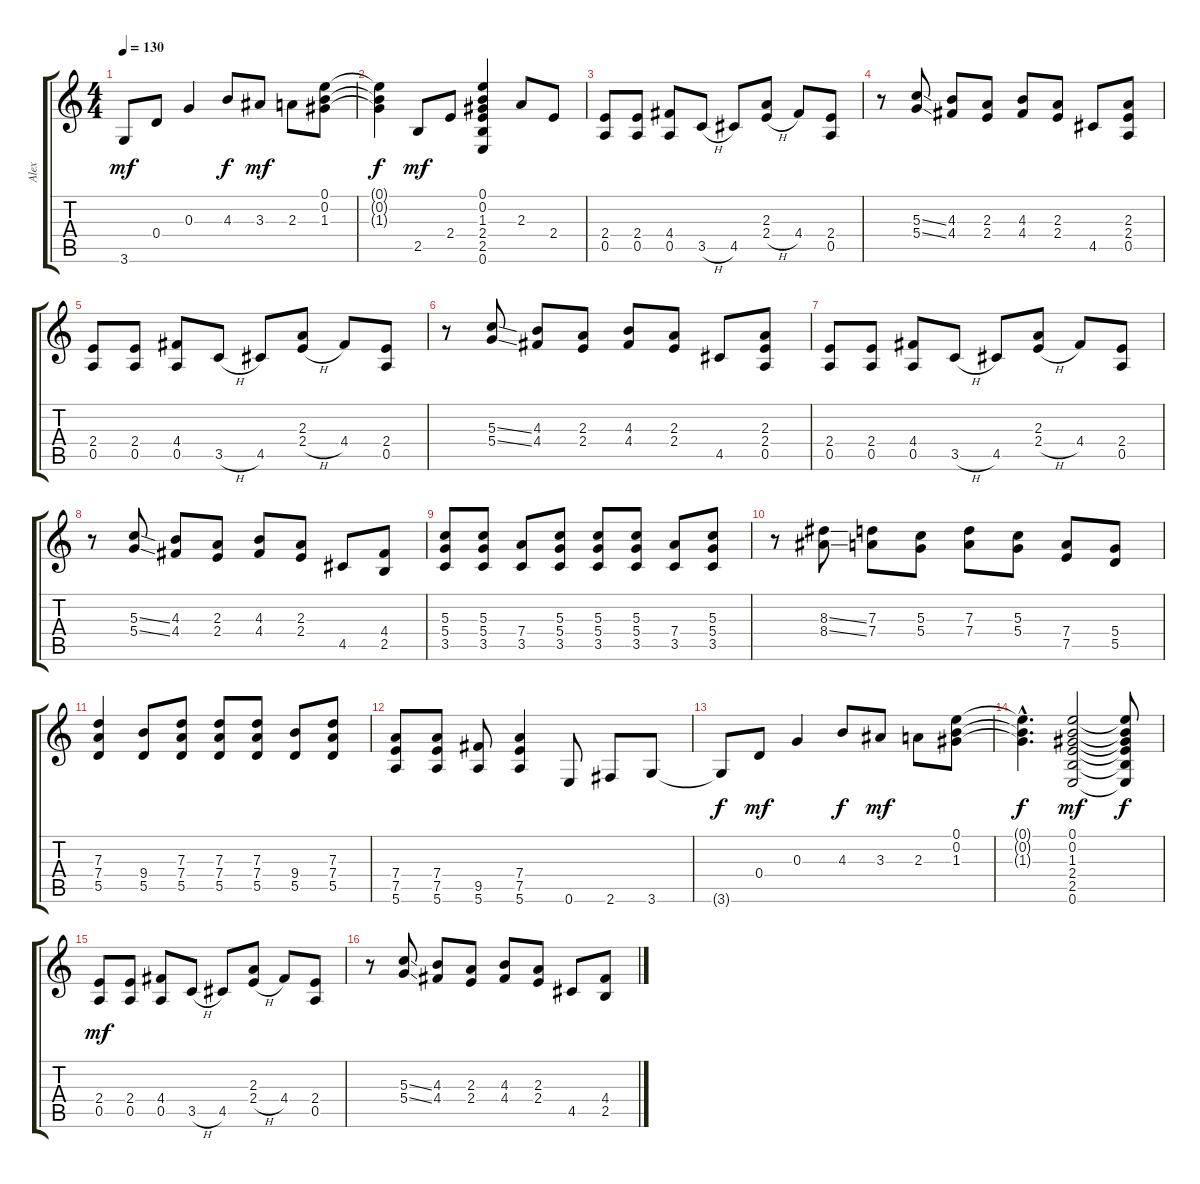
\track ("Alex" "Alex") {instrument overdrivenguitar}
\staff {score tabs}
\tuning (E4 B3 G3 D3 A2 E2) {hide}
\ts (4 4)
\tempo 130
\clef g2
\ks c
3.6.8{dy mf} 0.4.8 0.3.4 4.3.8{dy f} 3.3.8{dy mf} 2.3.8 (0.1 0.2 1.3).8 |
(0.1{t} 0.2{t} 1.3{t}).4{dy f} 2.5.8{dy mf} 2.4.8 (0.1 0.2 1.3 2.4 2.5 0.6).4 2.3.8 2.4.8 |
(2.4 0.5).8 (2.4 0.5).8 (4.4 0.5).8 3.5{h}.8 4.5.8 (2.3 2.4{h}).8 4.4.8 (2.4 0.5).8 |
r.8 (5.3{ss} 5.4{ss}).8 (4.3 4.4).8 (2.3 2.4).8 (4.3 4.4).8 (2.3 2.4).8 4.5.8 (2.3 2.4 0.5).8 |
(2.4 0.5).8 (2.4 0.5).8 (4.4 0.5).8 3.5{h}.8 4.5.8 (2.3 2.4{h}).8 4.4.8 (2.4 0.5).8 |
r.8 (5.3{ss} 5.4{ss}).8 (4.3 4.4).8 (2.3 2.4).8 (4.3 4.4).8 (2.3 2.4).8 4.5.8 (2.3 2.4 0.5).8 |
(2.4 0.5).8 (2.4 0.5).8 (4.4 0.5).8 3.5{h}.8 4.5.8 (2.3 2.4{h}).8 4.4.8 (2.4 0.5).8 |
r.8 (5.3{ss} 5.4{ss}).8 (4.3 4.4).8 (2.3 2.4).8 (4.3 4.4).8 (2.3 2.4).8 4.5.8 (4.4 2.5).8 |
(5.3 5.4 3.5).8 (5.3 5.4 3.5).8 (7.4 3.5).8 (5.3 5.4 3.5).8 (5.3 5.4 3.5).8 (5.3 5.4 3.5).8 (7.4 3.5).8 (5.3 5.4 3.5).8 |
r.8 (8.3{ss} 8.4{ss}).8 (7.3 7.4).8 (5.3 5.4).8 (7.3 7.4).8 (5.3 5.4).8 (7.4 7.5).8 (5.4 5.5).8 |
(7.3 7.4 5.5).4 (9.4 5.5).8 (7.3 7.4 5.5).8 (7.3 7.4 5.5).8 (7.3 7.4 5.5).8 (9.4 5.5).8 (7.3 7.4 5.5).8 |
(7.4 7.5 5.6).8 (7.4 7.5 5.6).8 (9.5 5.6).8 (7.4 7.5 5.6).4 0.6.8 2.6.8 3.6.8 |
3.6{t}.8{dy f} 0.4.8{dy mf} 0.3.4 4.3.8{dy f} 3.3.8{dy mf} 2.3.8 (0.1 0.2 1.3).8 |
(0.1{hac t} 0.2{hac t} 1.3{hac t}).4{d dy f} (0.1 0.2 1.3 2.4 2.5 0.6).2{dy mf} (0.1{t} 0.2{t} 1.3{t} 2.4{t} 2.5{t} 0.6{t}).8{dy f} |
(2.4 0.5).8{dy mf} (2.4 0.5).8 (4.4 0.5).8 3.5{h}.8 4.5.8 (2.3 2.4{h}).8 4.4.8 (2.4 0.5).8 |
r.8 (5.3{ss} 5.4{ss}).8 (4.3 4.4).8 (2.3 2.4).8 (4.3 4.4).8 (2.3 2.4).8 4.5.8 (4.4 2.5).8
